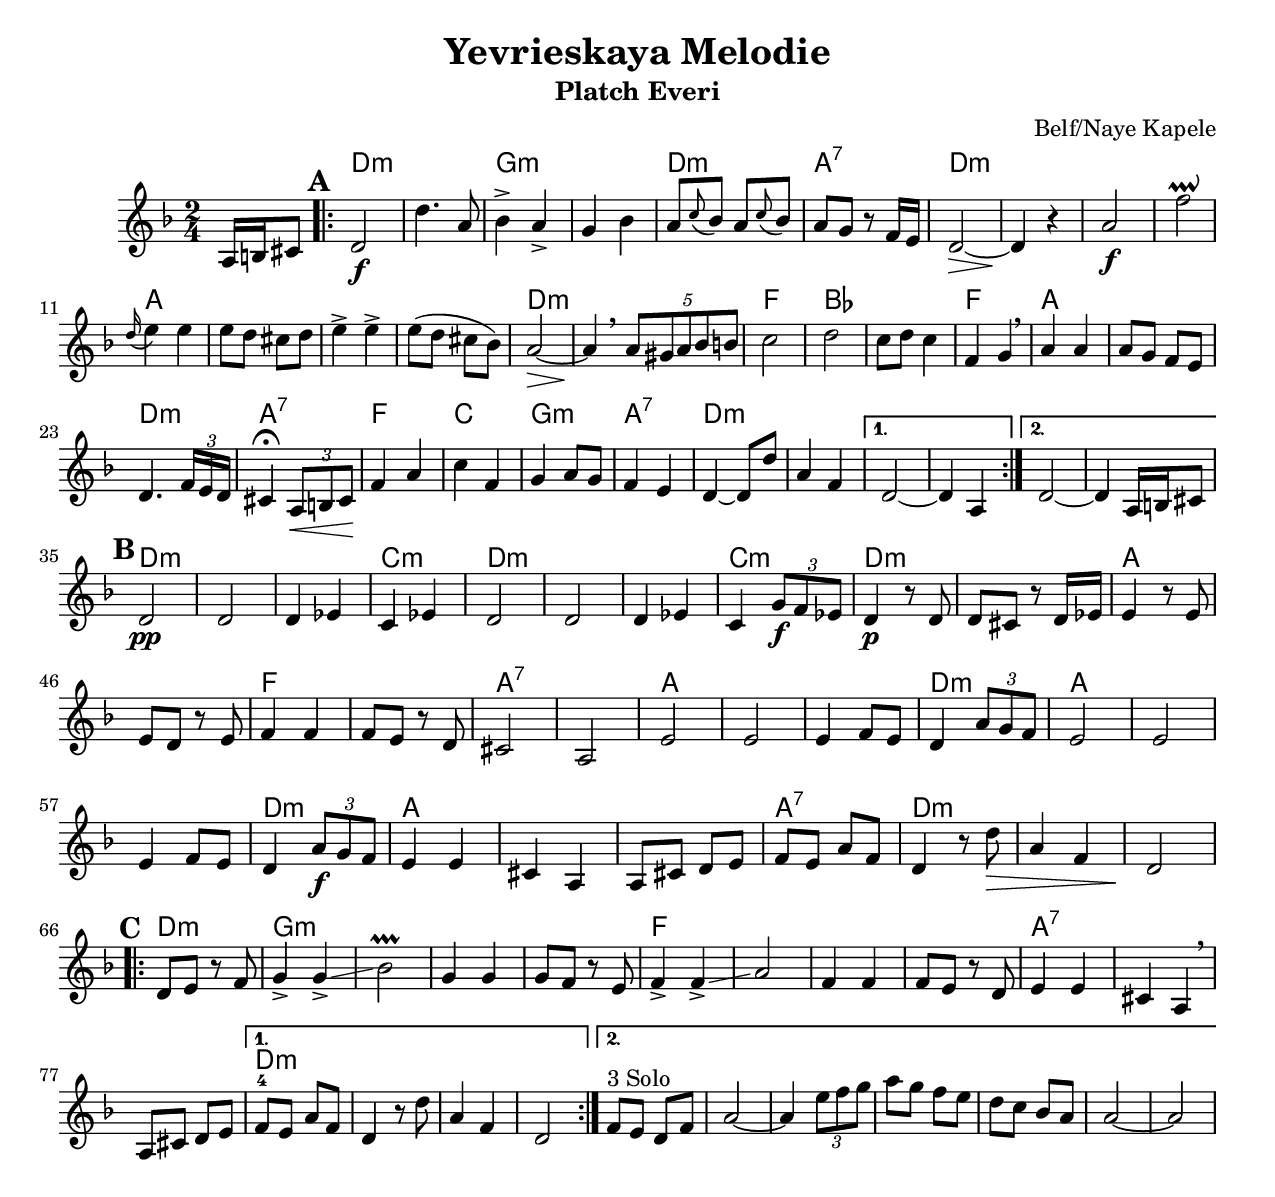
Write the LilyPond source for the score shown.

\version "2.18.0"
\include "english.ly"
\paper{
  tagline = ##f
  %print-all-headers = ##t
  #(set-paper-size "letter")
}
date = #(strftime "%d-%m-%Y" (localtime (current-time)))

%\markup{ \italic{ " Updated " \date  }  }
\header{
  subtitle ="Platch Everi"
  title="Yevrieskaya Melodie"
  composer= "Belf/Naye Kapele"

}


melody = \relative c'
{
  \clef treble
  \key d \minor
  \time 2/4
  \set Score.markFormatter = #format-mark-box-alphabet


  %introduction

  % {d4 d d2 d4 d d2}
  \partial 8*2 a16 b cs8
  % A section, 1 repeat
  \repeat volta 2{
    \mark \default
    d2\f d'4. a8
    bf4-> a-> g bf
    a8 \grace c (bf) a \grace c (bf) | a g8 r f16 e
    d2\> ~
    d4\! r
    a'2\f  f'\prallup
    \grace d16(e4) e
    e8 d cs d
    e4-> e->
    e8 (d cs bf)
    a2\>  ~
    a4\! \breathe \times 2/5 {a8 gs a bf b }%\tuplet 3/2 {a8 as bf}
    c2 |
    d2
    c8 d c4
    f,4 g \breathe
    a a
    a8 g f e
    d4. \tuplet 3/2 {f16 e d}
    cs4\fermata \tuplet 3/2 {a8\< b8 cs8} f4\!

    a c
    f, g
    a8 g f4
    e  d ~ d8 d'
    a4 f
  }
  \alternative{
    {
      %a4 f4
      d2~ d4 a
    }
    {
      d2 ~
      d4 a16 b cs8
    }
  }
  % B section, no repeat
  \break
  \mark \default
  {
    %\bar "||"
    %a8 b4 cs 8
    d2\pp d
    d4 ef c ef
    d2 d
    d4 ef
    c  \tuplet 3/2 {g'8\f f ef}
    %d4 \tuplet 3/2 {g8 f ef}

    d4\p r8 d8 d cs r d16 ef
    e4 r8 e8 e d r e f4 f f8 e r d cs2 a
    e' e e4 f8 e
    d4 \tuplet 3/2 {a'8 g f}
    e2 e e4 f8 e
    d4 \tuplet 3/2 {a'8\f  g f}
    e4 e cs a
    a8 cs d e
    f e a f
    d 4 r8 d'\> a4 f d2\!
  }
  %C sectio
  \break

  \repeat volta 2{
    \mark \default
d8  e r f
    g4-> g-> \glissando
    bf2 \prallprall
    g4 g
    g8 f r e
    f4-> f->\glissando
    a2
    f4 f
    f8 e r d
    e4 e
    cs a \breathe
    a8 cs d e

  }
  \alternative {
    {f8 ^4 e a f d4 r8 d' a4  f d2}
    {
      f8 ^"3 Solo"  e d f a2 ~
      a4 \tuplet 3/2{e'8 f g}|
      a8 g f e
      d8 c bf a
      a2~
      a2
    }

  }

}

secund = \relative c
{
  \clef bass
  \key d \minor
  \time 2/4
  r8*3
  \chordmode{
    d,4:m d,:m
    d,:m r
    g,4:m g,:m
    g,:m r
    d,4:m d,:m
    a,4:7 r
    d,4:m d,:m
    d,:m r
    d,4:m d,:m
    d,:m r

  }

}
harmonies = \chordmode {
  %A section
  s8*2
  d2*2:m

  g2*2:m
  d2:m
  a2:7
  d2*4:m

  a2*4
  d2*2:m

  f2
  bf2*2 %b2*2:6

  f2
  a2*2
  d2:m
  a4*2:7
  f4*2

  c4*2

  g4*2:m
  a4*2:7

  d4*12:m
  %B section

  d2*3:m
  c2:m
  d2*3:m
  c2:m
  d2*2:m

  a2*2
  %r2
  f2*2
  a2*2:7

  a2*3
  d2:m
  a2*3
  d2:m
  a2*3
  a2:7
  d2*3:m
  % C section
  d2:m
  g2*4:m
  f2*4
  a2*3:7
  d2*4:m


}

\score {
  <<
    \new ChordNames {
      \set chordChanges = ##t
      \harmonies
    }
    \new Staff \melody
   % \new Staff \secund
  >>

  \layout{indent = 1.0\cm}
  \midi {
    \context {
      \Score
      tempoWholesPerMinute = #(ly:make-moment  120 4)
    }
  }
}
